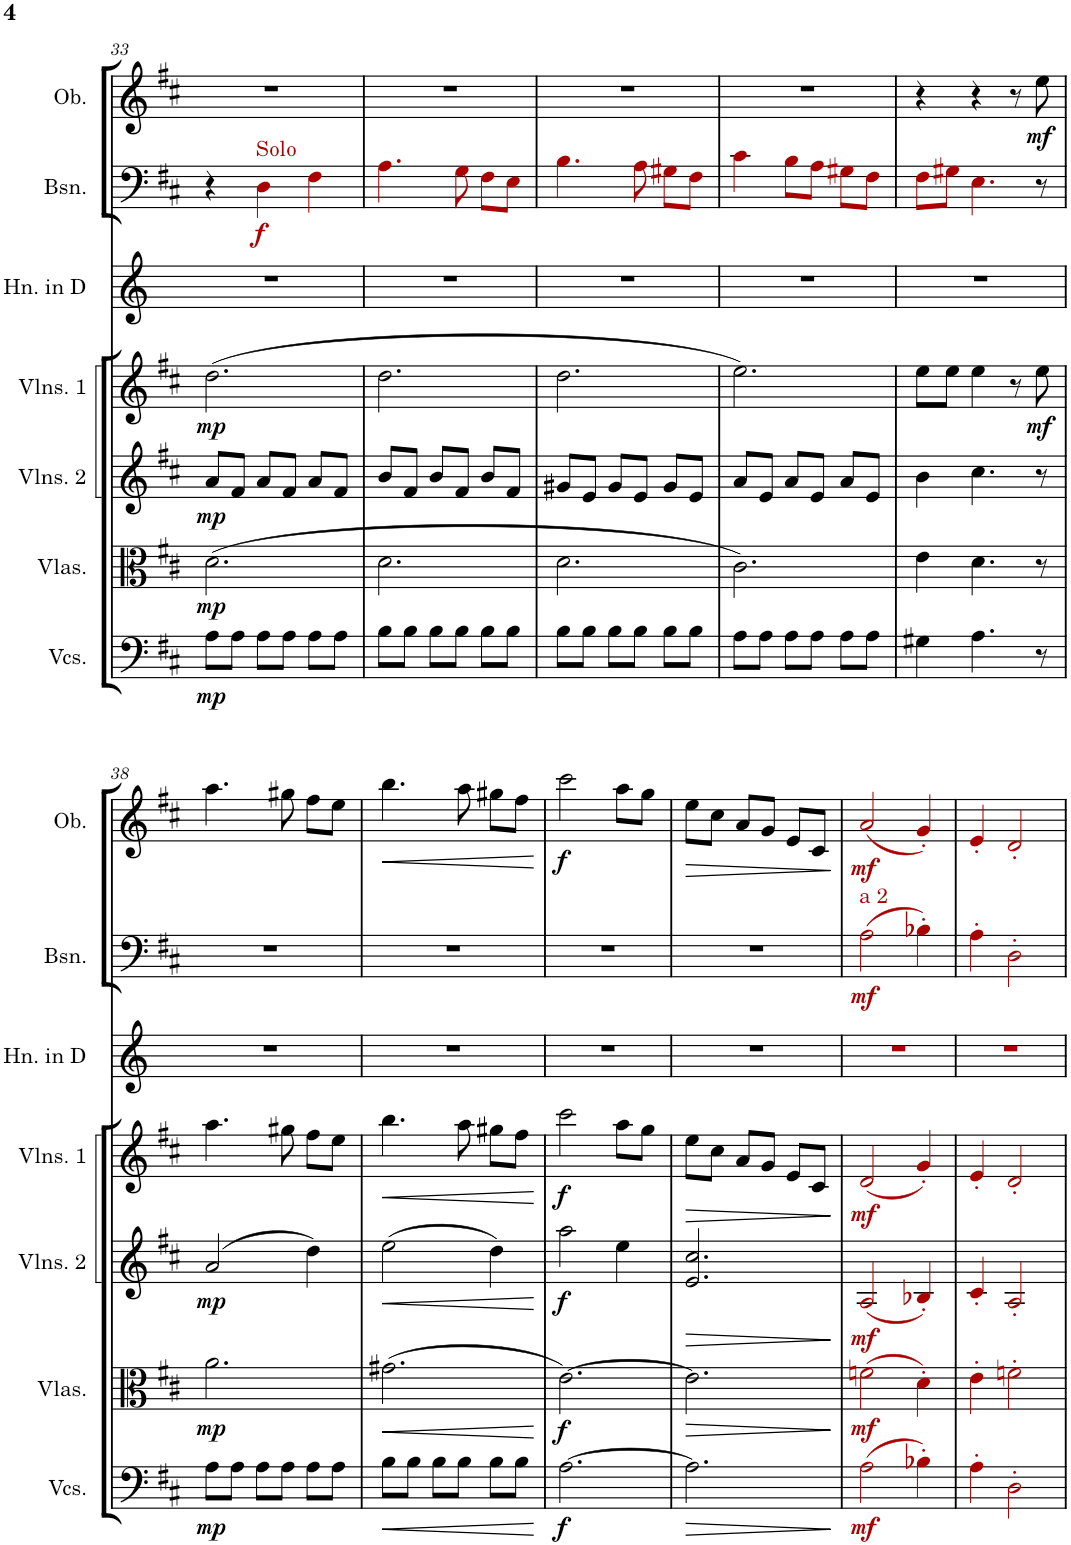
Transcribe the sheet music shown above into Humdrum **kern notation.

**kern	**dynam	**kern	**dynam	**kern	**dynam	**kern	**dynam	**kern	**kern	**dynam	**kern	**dynam
*part7	*part7	*part6	*part6	*part5	*part5	*part4	*part4	*part3	*part2	*part2	*part1	*part1
*staff7	*staff7	*staff6	*staff6	*staff5	*staff5	*staff4	*staff4	*staff3	*staff2	*staff2	*staff1	*staff1
*I"Violoncellos	*	*I"Violas	*	*I"Violins 2	*	*I"Violins 1	*	*I"Horn in D	*I"Bassoon	*	*I"Oboe	*
*I'Vcs.	*	*I'Vlas.	*	*I'Vlns. 2	*	*I'Vlns. 1	*	*I'Hn. in D	*I'Bsn.	*	*I'Ob.	*
!!LO:PB:g=z
*clefF4	*	*clefC3	*	*clefG2	*	*clefG2	*	*clefG2	*clefF4	*	*clefG2	*
*	*	*	*	*	*	*	*	*Trd5c10	*	*	*	*
*k[f#c#]	*	*k[f#c#]	*	*k[f#c#]	*	*k[f#c#]	*	*k[]	*k[f#c#]	*	*k[f#c#]	*
*M3/4	*	*M3/4	*	*M3/4	*	*M3/4	*	*M3/4	*M3/4	*	*M3/4	*
=33	=33	=33	=33	=33	=33	=33	=33	=33	=33	=33	=33	=33
!	!LO:DY:b	!	!LO:DY:b	!	!LO:DY:b	!	!LO:DY:b	!	!	!	!	!
8A\L	mp	(2.d\	mp	8a/L	mp	(2.dd\	mp	2.r	4r	.	2.r	.
8A\J	.	.	.	8f#/J	.	.	.	.	.	.	.	.
!	!	!	!	!	!	!	!	!	!LO:TX:a:color=#AA0000:t=Solo	!	!	!
!	!	!	!	!	!	!	!	!	!	!LO:DY:b	!	!
8A\L	.	.	.	8a/L	.	.	.	.	4Di\	f	.	.
8A\J	.	.	.	8f#/J	.	.	.	.	.	.	.	.
8A\L	.	.	.	8a/L	.	.	.	.	4F#i\	.	.	.
8A\J	.	.	.	8f#/J	.	.	.	.	.	.	.	.
=34	=34	=34	=34	=34	=34	=34	=34	=34	=34	=34	=34	=34
8B\L	.	2.d\	.	8b/L	.	2.dd\	.	2.r	4.Ai\	.	2.r	.
8B\J	.	.	.	8f#/J	.	.	.	.	.	.	.	.
8B\L	.	.	.	8b/L	.	.	.	.	.	.	.	.
8B\J	.	.	.	8f#/J	.	.	.	.	8Gi\	.	.	.
8B\L	.	.	.	8b/L	.	.	.	.	8F#i\L	.	.	.
8B\J	.	.	.	8f#/J	.	.	.	.	8Ei\J	.	.	.
=35	=35	=35	=35	=35	=35	=35	=35	=35	=35	=35	=35	=35
8B\L	.	2.d\	.	8g#X/L	.	2.dd\	.	2.r	4.Bi\	.	2.r	.
8B\J	.	.	.	8e/J	.	.	.	.	.	.	.	.
8B\L	.	.	.	8g#/L	.	.	.	.	.	.	.	.
8B\J	.	.	.	8e/J	.	.	.	.	8Ai\	.	.	.
8B\L	.	.	.	8g#/L	.	.	.	.	8G#Xi\L	.	.	.
8B\J	.	.	.	8e/J	.	.	.	.	8F#i\J	.	.	.
=36	=36	=36	=36	=36	=36	=36	=36	=36	=36	=36	=36	=36
8A\L	.	2.c#\)	.	8a/L	.	2.ee\)	.	2.r	4c#i\	.	2.r	.
8A\J	.	.	.	8e/J	.	.	.	.	.	.	.	.
8A\L	.	.	.	8a/L	.	.	.	.	8Bi\L	.	.	.
8A\J	.	.	.	8e/J	.	.	.	.	8Ai\J	.	.	.
8A\L	.	.	.	8a/L	.	.	.	.	8G#Xi\L	.	.	.
8A\J	.	.	.	8e/J	.	.	.	.	8F#i\J	.	.	.
=37	=37	=37	=37	=37	=37	=37	=37	=37	=37	=37	=37	=37
4G#X\	.	4e\	.	4b\	.	8ee\L	.	2.r	8F#i\L	.	4r	.
.	.	.	.	.	.	8ee\J	.	.	8G#Xi\J	.	.	.
4.A\	.	4.d\	.	4.cc#\	.	4ee\	.	.	4.Ei\	.	4r	.
.	.	.	.	.	.	8r	.	.	.	.	8r	.
!	!	!	!	!	!	!	!LO:DY:b	!	!	!	!	!LO:DY:b
8r	.	8r	.	8r	.	8ee\	mf	.	8r	.	8ee\	mf
!!LO:LB:g=z
=38	=38	=38	=38	=38	=38	=38	=38	=38	=38	=38	=38	=38
!	!LO:DY:b	!	!LO:DY:b	!	!LO:DY:b	!	!	!	!	!	!	!
8A\L	mp	2.a\	mp	(2a/	mp	4.aa\	.	2.r	2.r	.	4.aa\	.
8A\J	.	.	.	.	.	.	.	.	.	.	.	.
8A\L	.	.	.	.	.	.	.	.	.	.	.	.
8A\J	.	.	.	.	.	8gg#X\	.	.	.	.	8gg#X\	.
8A\L	.	.	.	4dd\)	.	8ff#\L	.	.	.	.	8ff#\L	.
8A\J	.	.	.	.	.	8ee\J	.	.	.	.	8ee\J	.
=39	=39	=39	=39	=39	=39	=39	=39	=39	=39	=39	=39	=39
!	!LO:HP:b	!	!LO:HP:b	!	!LO:HP:b	!	!LO:HP:b	!	!	!	!	!LO:HP:b
8B\L	<	(2.g#X\	<	(2ee\	<	4.bb\	<	2.r	2.r	.	4.bb\	<
8B\J	.	.	.	.	.	.	.	.	.	.	.	.
8B\L	.	.	.	.	.	.	.	.	.	.	.	.
8B\J	.	.	.	.	.	8aa\	.	.	.	.	8aa\	.
8B\L	.	.	.	4dd\)	.	8gg#X\L	.	.	.	.	8gg#X\L	.
8B\J	.	.	.	.	.	8ff#\J	.	.	.	.	8ff#\J	.
.	[	.	[	.	[	.	[	.	.	.	.	[
=40	=40	=40	=40	=40	=40	=40	=40	=40	=40	=40	=40	=40
!	!LO:DY:b	!	!LO:DY:b	!	!LO:DY:b	!	!LO:DY:b	!	!	!	!	!LO:DY:b
[2.A\	f	[2.e\)	f	2aa\	f	2ccc#\	f	2.r	2.r	.	2ccc#\	f
.	.	.	.	4ee\	.	8aa\L	.	.	.	.	8aa\L	.
.	.	.	.	.	.	8gg\J	.	.	.	.	8gg\J	.
=41	=41	=41	=41	=41	=41	=41	=41	=41	=41	=41	=41	=41
!	!LO:HP:b	!	!LO:HP:b	!	!LO:HP:b	!	!LO:HP:b	!	!	!	!	!LO:HP:b
2.A\]	>	2.e\]	>	2.e/ 2.cc#/	>	8ee\L	>	2.r	2.r	.	8ee\L	>
.	.	.	.	.	.	8cc#\J	.	.	.	.	8cc#\J	.
.	.	.	.	.	.	8a/L	.	.	.	.	8a/L	.
.	.	.	.	.	.	8g/J	.	.	.	.	8g/J	.
.	.	.	.	.	.	8e/L	.	.	.	.	8e/L	.
.	.	.	.	.	.	8c#/J	.	.	.	.	8c#/J	.
.	]	.	]	.	]	.	]	.	.	.	.	]
=42	=42	=42	=42	=42	=42	=42	=42	=42	=42	=42	=42	=42
!	!	!	!	!	!	!	!	!	!LO:TX:a:color=#AA0000:t=a 2	!	!	!
!	!LO:DY:b	!	!LO:DY:b	!	!LO:DY:b	!	!LO:DY:b	!	!	!LO:DY:b	!	!LO:DY:b
(2Ai\	mf	(2fni\	mf	(2Ai/	mf	(2di/	mf	2.r	(2Ai\	mf	(2ai/	mf
4B-X'i\)	.	4d'i\)	.	4B-X'i/)	.	4g'i/)	.	.	4B-X'i\)	.	4g'i/)	.
=43	=43	=43	=43	=43	=43	=43	=43	=43	=43	=43	=43	=43
4A'i\	.	4e'i\	.	4c#'i/	.	4e'i/	.	2.r	4A'i\	.	4e'i/	.
2D'i\	.	2fn'i\	.	2A'i/	.	2d'i/	.	.	2D'i\	.	2d'i/	.
=	=	=	=	=	=	=	=	=	=	=	=	=
*-	*-	*-	*-	*-	*-	*-	*-	*-	*-	*-	*-	*-
